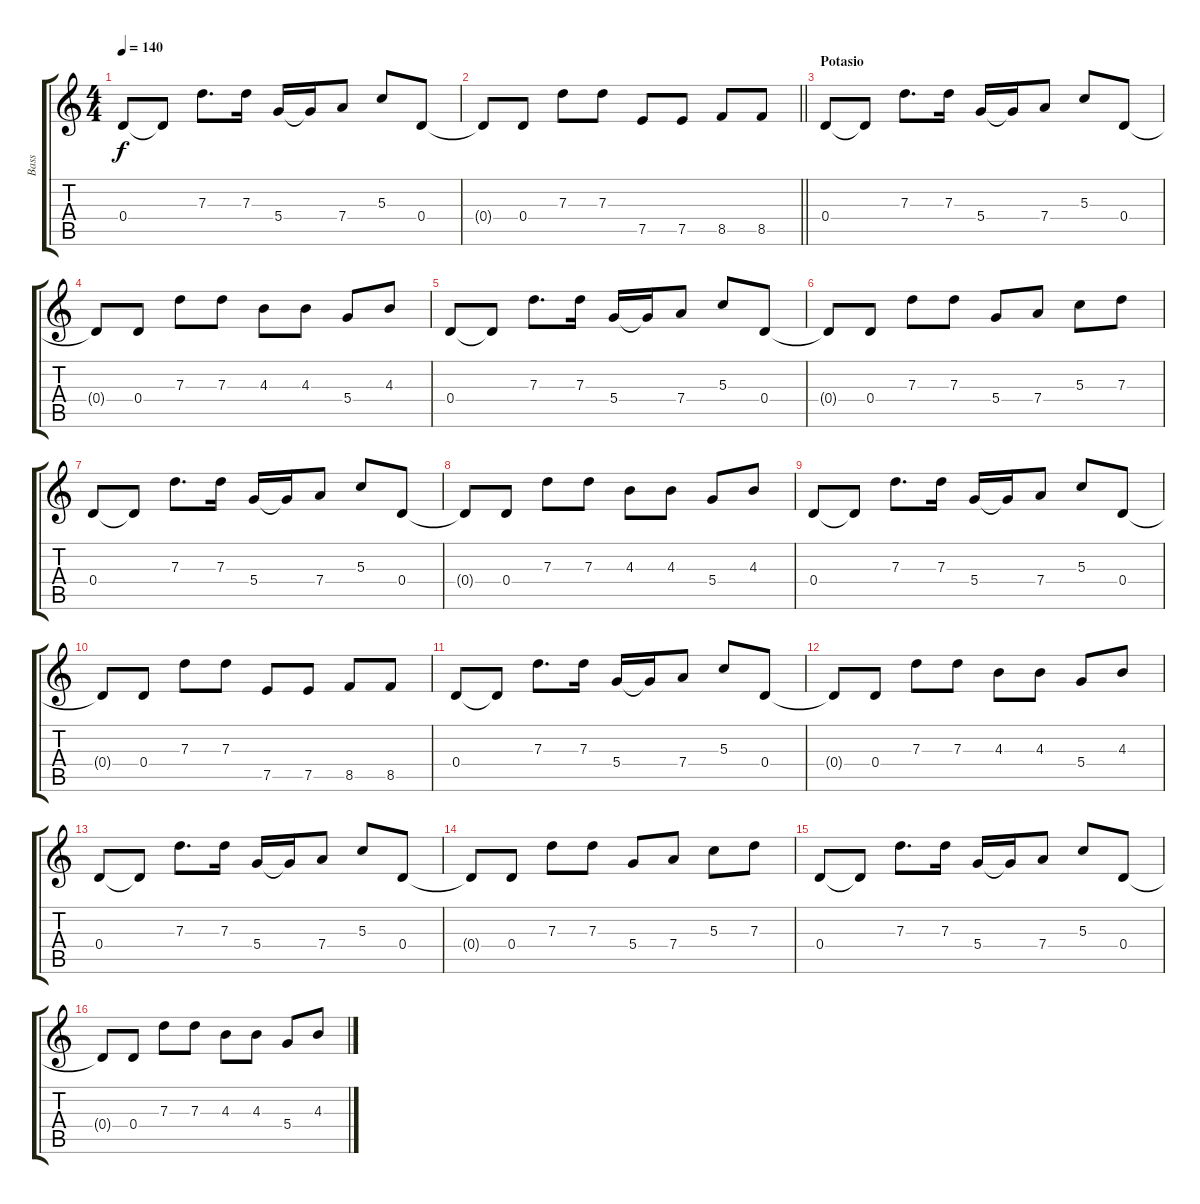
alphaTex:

\track ("Bass" "Bass") {instrument electricbassfinger}
\staff {score tabs}
\tuning (E4 B3 G3 D3 A2 E2) {hide}
\ts (4 4)
\tempo 140
\clef g2
\ks c
0.4.8{dy f} 0.4{t}.8 7.3.8{d} 7.3.16 5.4.16 5.4{t}.16 7.4.8 5.3.8 0.4.8 |
\barLineRight lightlight
0.4{t}.8 0.4.8 7.3.8 7.3.8 7.5.8 7.5.8 8.5.8 8.5.8 |
\section ("" "Potasio")
0.4.8 0.4{t}.8 7.3.8{d} 7.3.16 5.4.16 5.4{t}.16 7.4.8 5.3.8 0.4.8 |
0.4{t}.8 0.4.8 7.3.8 7.3.8 4.3.8 4.3.8 5.4.8 4.3.8 |
0.4.8 0.4{t}.8 7.3.8{d} 7.3.16 5.4.16 5.4{t}.16 7.4.8 5.3.8 0.4.8 |
0.4{t}.8 0.4.8 7.3.8 7.3.8 5.4.8 7.4.8 5.3.8 7.3.8 |
0.4.8 0.4{t}.8 7.3.8{d} 7.3.16 5.4.16 5.4{t}.16 7.4.8 5.3.8 0.4.8 |
0.4{t}.8 0.4.8 7.3.8 7.3.8 4.3.8 4.3.8 5.4.8 4.3.8 |
0.4.8 0.4{t}.8 7.3.8{d} 7.3.16 5.4.16 5.4{t}.16 7.4.8 5.3.8 0.4.8 |
0.4{t}.8 0.4.8 7.3.8 7.3.8 7.5.8 7.5.8 8.5.8 8.5.8 |
0.4.8 0.4{t}.8 7.3.8{d} 7.3.16 5.4.16 5.4{t}.16 7.4.8 5.3.8 0.4.8 |
0.4{t}.8 0.4.8 7.3.8 7.3.8 4.3.8 4.3.8 5.4.8 4.3.8 |
0.4.8 0.4{t}.8 7.3.8{d} 7.3.16 5.4.16 5.4{t}.16 7.4.8 5.3.8 0.4.8 |
0.4{t}.8 0.4.8 7.3.8 7.3.8 5.4.8 7.4.8 5.3.8 7.3.8 |
0.4.8 0.4{t}.8 7.3.8{d} 7.3.16 5.4.16 5.4{t}.16 7.4.8 5.3.8 0.4.8 |
0.4{t}.8 0.4.8 7.3.8 7.3.8 4.3.8 4.3.8 5.4.8 4.3.8
